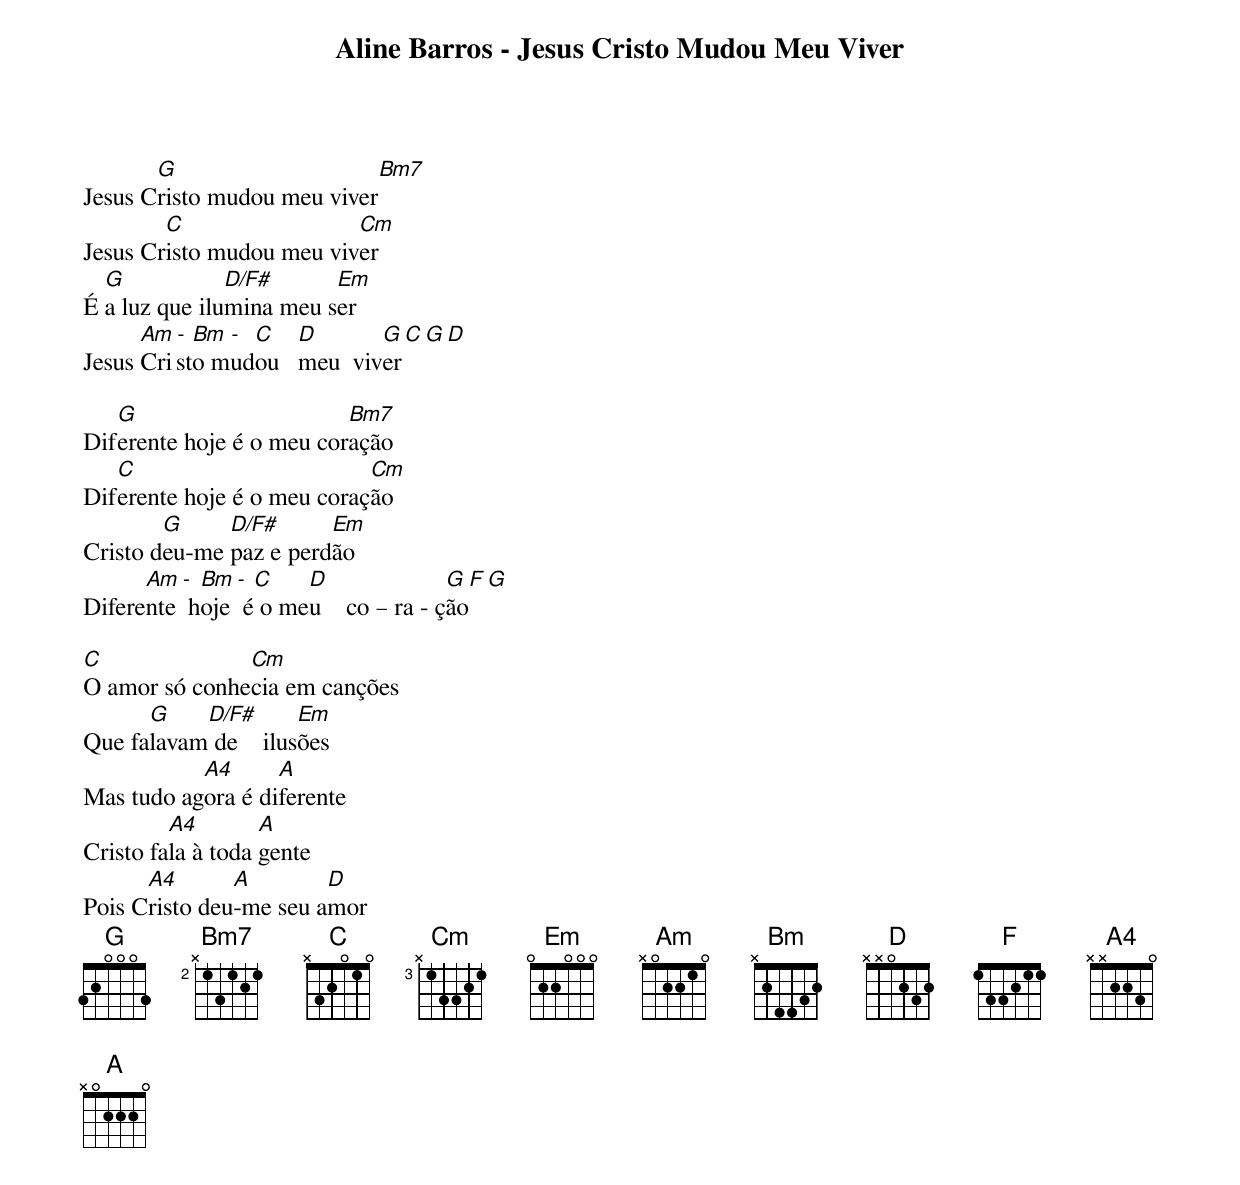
Aline Barros - Jesus Cristo Mudou Meu Viver

       G                    Bm7
Jesus Cristo mudou meu viver
        C                 Cm
Jesus Cristo mudou meu viver
  G            D/F#      Em
É a luz que ilumina meu ser
      Am - Bm - C    D       G   C  G   D
Jesus Cristo mudou   meu  viver

   G                      Bm7
Diferente hoje é o meu coração
   C                        Cm
Diferente hoje é o meu coração
        G     D/F#      Em
Cristo deu-me paz e perdão
      Am - Bm - C    D               G   F  G
Diferente hoje é o meu    co – ra - ção

C              Cm
O amor só conhecia em canções
      G    D/F#       Em
Que falavam de    ilusões
           A4      A
Mas tudo agora é diferente
         A4        A
Cristo fala à toda gente
      A4       A        D
Pois Cristo deu-me seu amor
